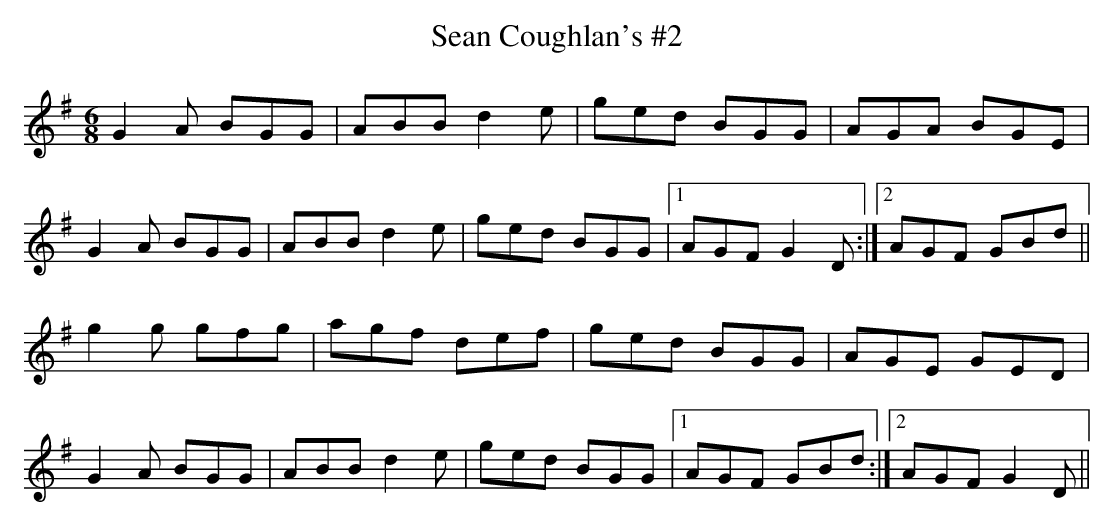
X:1
T: Sean Coughlan's #2
L: 1/8
M: 6/8
K: G
G2A BGG | ABB d2e | ged BGG | AGA BGE |
G2A BGG | ABB d2e | ged BGG |1 AGF G2D :|2\
AGF GBd ||
g2g gfg | agf def | ged BGG | AGE GED |
G2A BGG | ABB d2e | ged BGG |1 AGF GBd :|2\
AGF G2D ||
